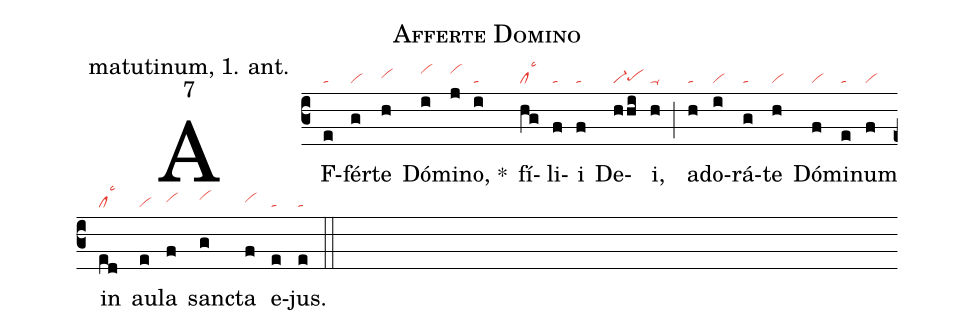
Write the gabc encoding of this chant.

name: Afferte Domino;
office-part: matutinum, 1. ant.;
mode: 7;
nabc-lines: 1;
%%
(c3)
AF(e|ta)fér(g|vi)te(h|vihh) Dó(i|vihj)mi(j|vihj)no, *(i|ta) fí(hg|cllsc3)li(f|ta)i(f|ta) De(hhi|vi-pehg)i,(h|ta-) (;)
ad(h|ta)o(i|vi)rá(g|ta)te(h|vi) Dó(f|vi)mi(e|ta)num(f|vi) in(ed|cllsc3) au(e|vi)la(f|vihh) san(g|vihi)cta(f|vihh) e(e|ta)jus.(e|ta) (::)
